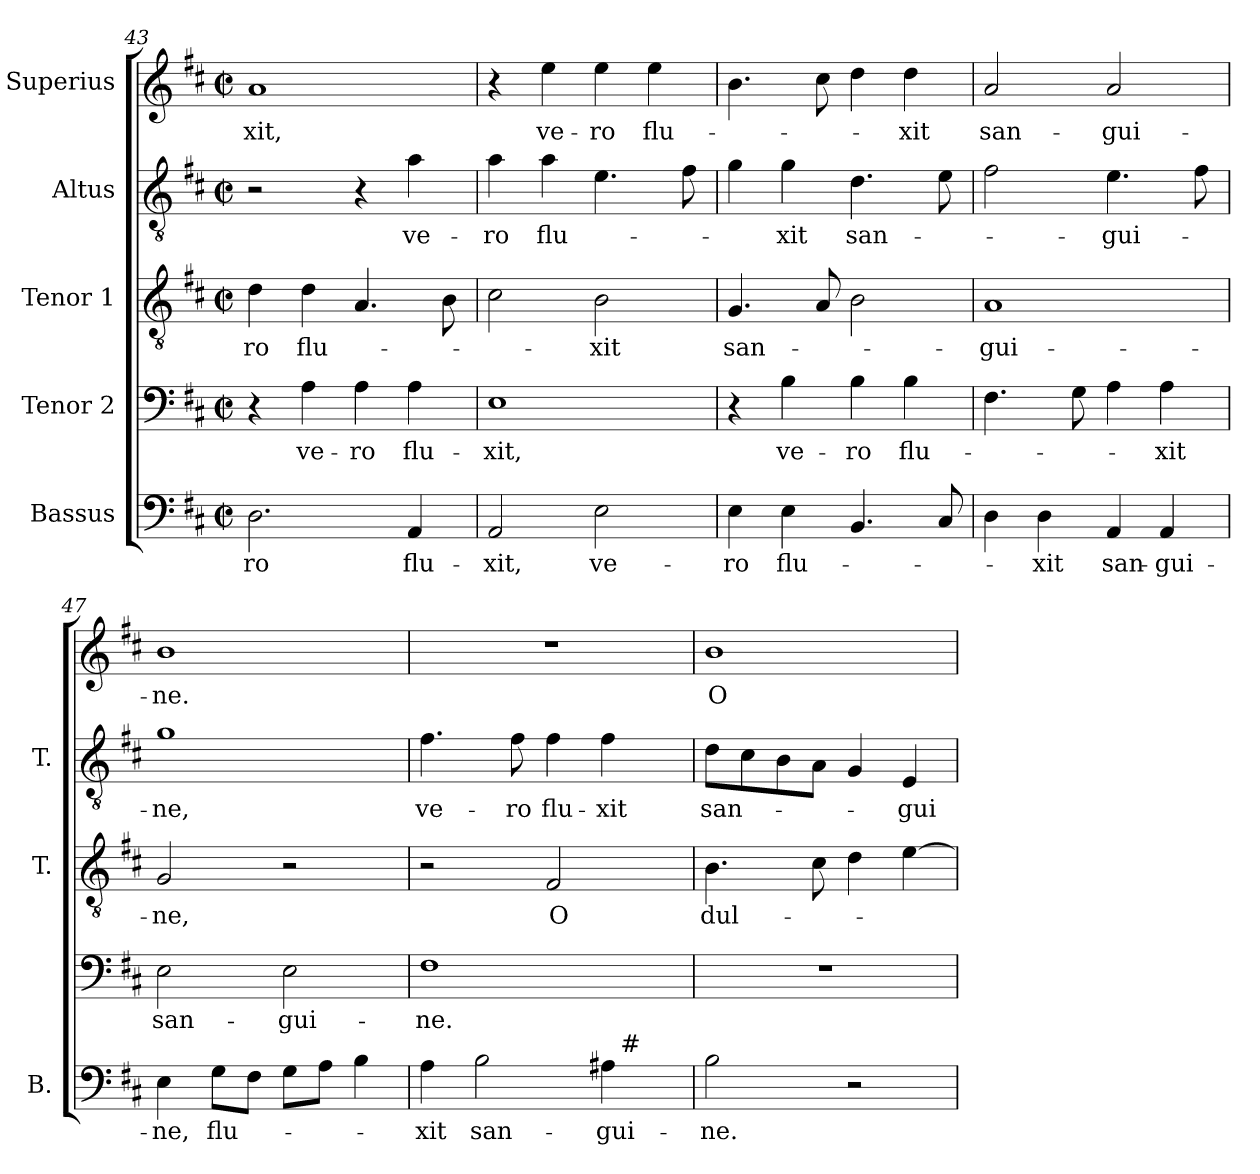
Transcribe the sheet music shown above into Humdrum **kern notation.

**kern	**text	**kern	**text	**kern	**text	**kern	**text	**kern	**text
*part5	*part5	*part4	*part4	*part3	*part3	*part2	*part2	*part1	*part1
*staff5	*staff5	*staff4	*staff4	*staff3	*staff3	*staff2	*staff2	*staff1	*staff1
*I"Bassus	*	*I"Tenor 2	*	*I"Tenor 1	*	*I"Altus	*	*I"Superius	*
*I'B.	*	*	*	*I'T.	*	*I'T.	*	*	*
*clefF4	*	*clefF4	*	*clefGv2	*	*clefGv2	*	*clefG2	*
*	*	*	*	*ITrd7c12	*	*ITrd7c12	*	*	*
*k[f#c#]	*	*k[f#c#]	*	*k[f#c#]	*	*k[f#c#]	*	*k[f#c#]	*
*D:	*	*D:	*	*D:	*	*D:	*	*D:	*
*M2/2	*	*M2/2	*	*M2/2	*	*M2/2	*	*M2/2	*
*met(c|)	*	*met(c|)	*	*met(c|)	*	*met(c|)	*	*met(c|)	*
=43	=43	=43	=43	=43	=43	=43	=43	=43	=43
!	!LO:LY:b:color=#000000	!	!	!	!	!	!	!	!
!	!	!	!	!	!LO:LY:b:color=#000000	!	!	!	!
!	!	!	!	!	!	!	!	!	!LO:LY:b:color=#000000
2.Di\	-ro	4r	.	4Di\	-ro	2r	.	1ai	-xit,
!	!	!	!LO:LY:b:color=#000000	!	!	!	!	!	!
!	!	!	!	!	!LO:LY:b:color=#000000	!	!	!	!
.	.	4Ai\	ve-	4Di\	flu-	.	.	.	.
!	!	!	!LO:LY:b:color=#000000	!	!	!	!	!	!
.	.	4Ai\	-ro	4.AAi/	.	4r	.	.	.
!	!LO:LY:b:color=#000000	!	!	!	!	!	!	!	!
!	!	!	!LO:LY:b:color=#000000	!	!	!	!	!	!
!	!	!	!	!	!	!	!LO:LY:b:color=#000000	!	!
4AAi/	flu-	4Ai\	flu-	.	.	4Ai\	ve-	.	.
.	.	.	.	8BBi\	.	.	.	.	.
=44	=44	=44	=44	=44	=44	=44	=44	=44	=44
!	!LO:LY:b:color=#000000	!	!	!	!	!	!	!	!
!	!	!	!LO:LY:b:color=#000000	!	!	!	!	!	!
!	!	!	!	!	!	!	!LO:LY:b:color=#000000	!	!
2AAi/	-xit,	1Ei	-xit,	2C#i\	.	4Ai\	-ro	4r	.
!	!	!	!	!	!	!	!LO:LY:b:color=#000000	!	!
!	!	!	!	!	!	!	!	!	!LO:LY:b:color=#000000
.	.	.	.	.	.	4Ai\	flu-	4eei\	ve-
!	!LO:LY:b:color=#000000	!	!	!	!	!	!	!	!
!	!	!	!	!	!LO:LY:b:color=#000000	!	!	!	!
!	!	!	!	!	!	!	!	!	!LO:LY:b:color=#000000
2Ei\	ve-	.	.	2BBi\	-xit	4.Ei\	.	4eei\	-ro
!	!	!	!	!	!	!	!	!	!LO:LY:b:color=#000000
.	.	.	.	.	.	.	.	4eei\	flu-
.	.	.	.	.	.	8F#i\	.	.	.
!!LO:LB:g=z
=45	=45	=45	=45	=45	=45	=45	=45	=45	=45
!	!LO:LY:b:color=#000000	!	!	!	!	!	!	!	!
!	!	!	!	!	!LO:LY:b:color=#000000	!	!	!	!
4Ei\	-ro	4r	.	4.GGi/	san-	4Gi\	.	4.bi\	.
!	!LO:LY:b:color=#000000	!	!	!	!	!	!	!	!
!	!	!	!LO:LY:b:color=#000000	!	!	!	!	!	!
!	!	!	!	!	!	!	!LO:LY:b:color=#000000	!	!
4Ei\	flu-	4Bi\	ve-	.	.	4Gi\	-xit	.	.
.	.	.	.	8AAi/	.	.	.	8cc#i\	.
!	!	!	!LO:LY:b:color=#000000	!	!	!	!	!	!
!	!	!	!	!	!	!	!LO:LY:b:color=#000000	!	!
4.BBi/	.	4Bi\	-ro	2BBi\	.	4.Di\	san-	4ddi\	.
!	!	!	!LO:LY:b:color=#000000	!	!	!	!	!	!
!	!	!	!	!	!	!	!	!	!LO:LY:b:color=#000000
.	.	4Bi\	flu-	.	.	.	.	4ddi\	-xit
8C#i/	.	.	.	.	.	8Ei\	.	.	.
=46	=46	=46	=46	=46	=46	=46	=46	=46	=46
!	!	!	!	!	!LO:LY:b:color=#000000	!	!	!	!
!	!	!	!	!	!	!	!	!	!LO:LY:b:color=#000000
4Di\	.	4.F#i\	.	1AAi	-gui-	2F#i\	.	2ai/	san-
!	!LO:LY:b:color=#000000	!	!	!	!	!	!	!	!
4Di\	-xit	.	.	.	.	.	.	.	.
.	.	8Gi\	.	.	.	.	.	.	.
!	!LO:LY:b:color=#000000	!	!	!	!	!	!	!	!
!	!	!	!	!	!	!	!LO:LY:b:color=#000000	!	!
!	!	!	!	!	!	!	!	!	!LO:LY:b:color=#000000
4AAi/	san-	4Ai\	.	.	.	4.Ei\	-gui-	2ai/	-gui-
!	!LO:LY:b:color=#000000	!	!	!	!	!	!	!	!
!	!	!	!LO:LY:b:color=#000000	!	!	!	!	!	!
4AAi/	-gui-	4Ai\	-xit	.	.	.	.	.	.
.	.	.	.	.	.	8F#i\	.	.	.
=47	=47	=47	=47	=47	=47	=47	=47	=47	=47
!	!LO:LY:b:color=#000000	!	!	!	!	!	!	!	!
!	!	!	!LO:LY:b:color=#000000	!	!	!	!	!	!
!	!	!	!	!	!LO:LY:b:color=#000000	!	!	!	!
!	!	!	!	!	!	!	!LO:LY:b:color=#000000	!	!
!	!	!	!	!	!	!	!	!	!LO:LY:b:color=#000000
4Ei\	-ne,	2Ei\	san-	2GGi/	-ne,	1Gi	-ne,	1bi	-ne.
!	!LO:LY:b:color=#000000	!	!	!	!	!	!	!	!
8Gi\L	flu-	.	.	.	.	.	.	.	.
8F#i\J	.	.	.	.	.	.	.	.	.
!	!	!	!LO:LY:b:color=#000000	!	!	!	!	!	!
8Gi\L	.	2Ei\	-gui-	2r	.	.	.	.	.
8Ai\J	.	.	.	.	.	.	.	.	.
4Bi\	.	.	.	.	.	.	.	.	.
=48	=48	=48	=48	=48	=48	=48	=48	=48	=48
!	!LO:LY:b:color=#000000	!	!	!	!	!	!	!	!
!	!	!	!LO:LY:b:color=#000000	!	!	!	!	!	!
!	!	!	!	!	!	!	!LO:LY:b:color=#000000	!	!
*^	*	*	*	*	*	*	*	*	*
4Ai\	2ryy	-xit	1F#i	-ne.	2r	.	4.F#i\	ve-	1r	.
!	!	!LO:LY:b:color=#000000	!	!	!	!	!	!	!	!
2Bi\	.	san-	.	.	.	.	.	.	.	.
!	!	!	!	!	!	!	!	!LO:LY:b:color=#000000	!	!
.	.	.	.	.	.	.	8F#i\	-ro	.	.
!	!	!	!	!	!	!LO:LY:b:color=#000000	!	!	!	!
!	!	!	!	!	!	!	!	!LO:LY:b:color=#000000	!	!
.	4ryy	.	.	.	2FF#i/	O	4F#i\	flu-	.	.
!	!	!LO:LY:b:color=#000000	!	!	!	!	!	!	!	!
!	!	!	!	!	!	!	!	!LO:LY:b:color=#000000	!	!
4A#i\	32ryy	-gui-	.	.	.	.	4F#i\	-xit	.	.
.	256ryy	.	.	.	.	.	.	.	.	.
!	!LO:TX:a:t=#	!	!	!	!	!	!	!	!	!
.	8ryy	.	.	.	.	.	.	.	.	.
.	16ryy	.	.	.	.	.	.	.	.	.
.	64..ryy	.	.	.	.	.	.	.	.	.
*v	*v	*	*	*	*	*	*	*	*	*
=49	=49	=49	=49	=49	=49	=49	=49	=49	=49
*^	*	*	*	*	*	*	*	*	*
!	!	!LO:LY:b:color=#000000	!	!	!	!	!	!	!	!
*v	*v	*	*	*	*	*	*	*	*	*
*^	*	*	*	*	*	*	*	*	*
!	!	!	!	!	!	!LO:LY:b:color=#000000	!	!	!	!
*v	*v	*	*	*	*	*	*	*	*	*
*^	*	*	*	*	*	*	*	*	*
!	!	!	!	!	!	!	!	!LO:LY:b:color=#000000	!	!
*v	*v	*	*	*	*	*	*	*	*	*
*^	*	*	*	*	*	*	*	*	*
!	!	!	!	!	!	!	!	!	!	!LO:LY:b:color=#000000
*v	*v	*	*	*	*	*	*	*	*	*
2Bi\	-ne.	1r	.	4.BBi\	dul-	8Di\L	san-	1bi	O
.	.	.	.	.	.	8C#i\	.	.	.
.	.	.	.	.	.	8BBi\	.	.	.
.	.	.	.	8C#i\	.	8AAi\J	.	.	.
2r	.	.	.	4Di\	.	4GGi/	.	.	.
!	!	!	!	!	!	!	!LO:LY:b:color=#000000	!	!
.	.	.	.	[>4Ei\	.	4EEi/	-gui-	.	.
=	=	=	=	=	=	=	=	=	=
*-	*-	*-	*-	*-	*-	*-	*-	*-	*-
